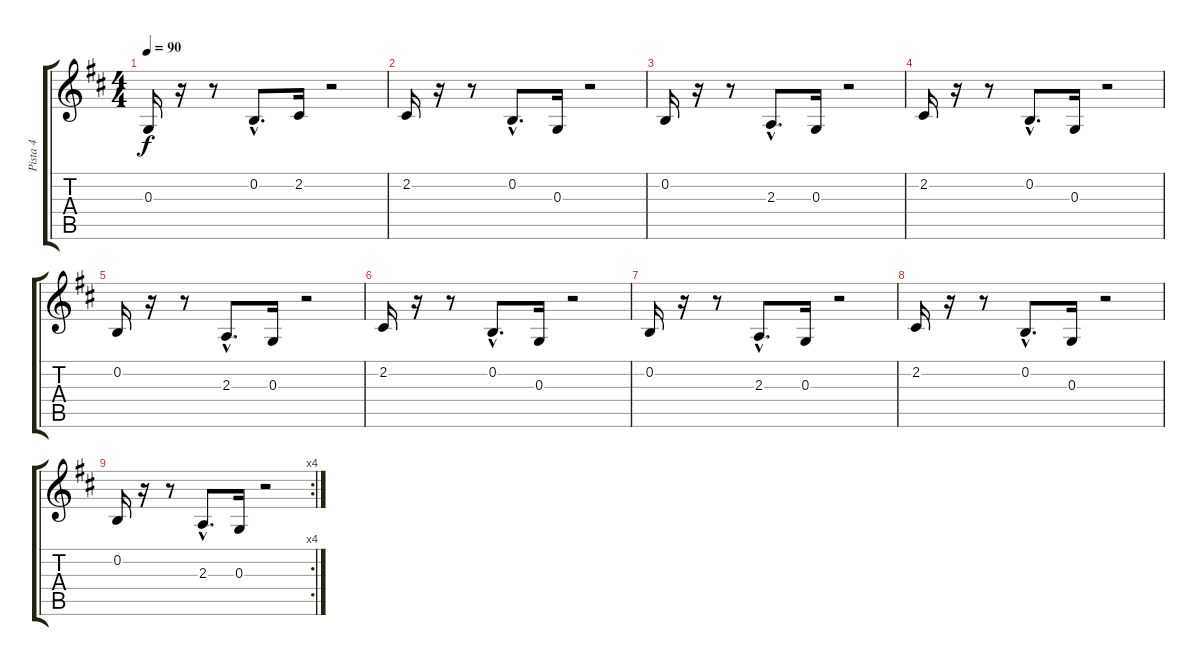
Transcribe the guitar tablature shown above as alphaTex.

\track ("Pista 4" "Pista 4") {instrument lead2sawtooth}
\staff {score tabs}
\tuning (E4 B3 G3 D3 A2 E2) {hide}
\ts (4 4)
\tempo 90
\clef g2
\ks d
0.3.16{dy f} r.16 r.8 0.2{hac}.8{d} 2.2.16 r.2 |
2.2.16 r.16 r.8 0.2{hac}.8{d} 0.3.16 r.2 |
0.2.16 r.16 r.8 2.3{hac}.8{d} 0.3.16 r.2 |
2.2.16 r.16 r.8 0.2{hac}.8{d} 0.3.16 r.2 |
0.2.16 r.16 r.8 2.3{hac}.8{d} 0.3.16 r.2 |
2.2.16 r.16 r.8 0.2{hac}.8{d} 0.3.16 r.2 |
0.2.16 r.16 r.8 2.3{hac}.8{d} 0.3.16 r.2 |
2.2.16 r.16 r.8 0.2{hac}.8{d} 0.3.16 r.2 |
\rc 4
0.2.16 r.16 r.8 2.3{hac}.8{d} 0.3.16 r.2
